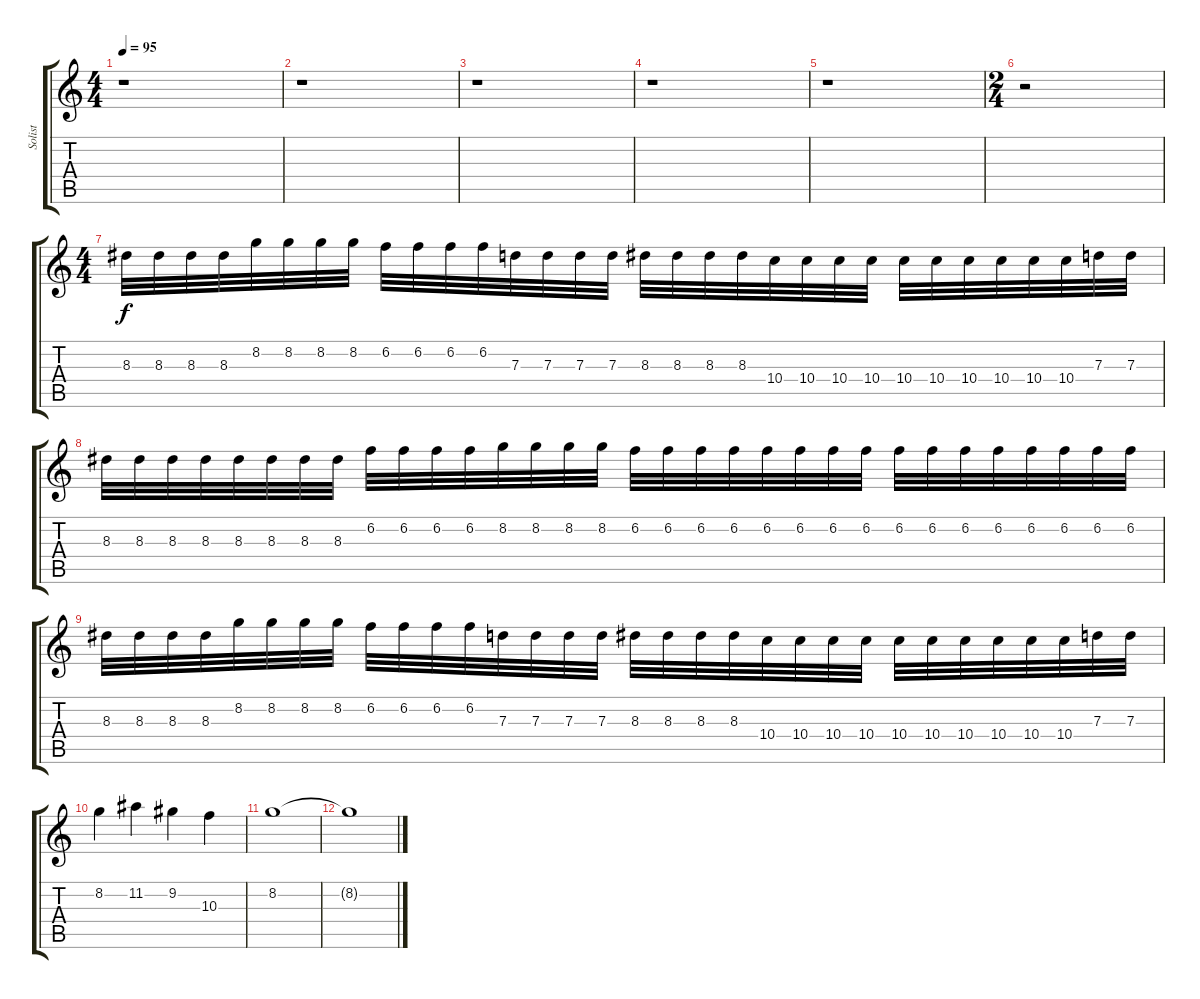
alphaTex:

\track ("Solist" "Solist") {instrument distortionguitar}
\staff {score tabs}
\tuning (E4 B3 G3 D3 A2 E2) {hide}
\ts (4 4)
\tempo 95
\clef g2
\ks c
r.1{dy f} |
r.1 |
r.1 |
r.1 |
r.1 |
\ts (2 4)
r.2 |
\ts (4 4)
8.3.32 8.3.32 8.3.32 8.3.32 8.2.32 8.2.32 8.2.32 8.2.32 6.2.32 6.2.32 6.2.32 6.2.32 7.3.32 7.3.32 7.3.32 7.3.32 8.3.32 8.3.32 8.3.32 8.3.32 10.4.32 10.4.32 10.4.32 10.4.32 10.4.32 10.4.32 10.4.32 10.4.32 10.4.32 10.4.32 7.3.32 7.3.32 |
8.3.32 8.3.32 8.3.32 8.3.32 8.3.32 8.3.32 8.3.32 8.3.32 6.2.32 6.2.32 6.2.32 6.2.32 8.2.32 8.2.32 8.2.32 8.2.32 6.2.32 6.2.32 6.2.32 6.2.32 6.2.32 6.2.32 6.2.32 6.2.32 6.2.32 6.2.32 6.2.32 6.2.32 6.2.32 6.2.32 6.2.32 6.2.32 |
8.3.32 8.3.32 8.3.32 8.3.32 8.2.32 8.2.32 8.2.32 8.2.32 6.2.32 6.2.32 6.2.32 6.2.32 7.3.32 7.3.32 7.3.32 7.3.32 8.3.32 8.3.32 8.3.32 8.3.32 10.4.32 10.4.32 10.4.32 10.4.32 10.4.32 10.4.32 10.4.32 10.4.32 10.4.32 10.4.32 7.3.32 7.3.32 |
8.2.4 11.2.4 9.2.4 10.3.4 |
8.2.1 |
8.2{t}.1
